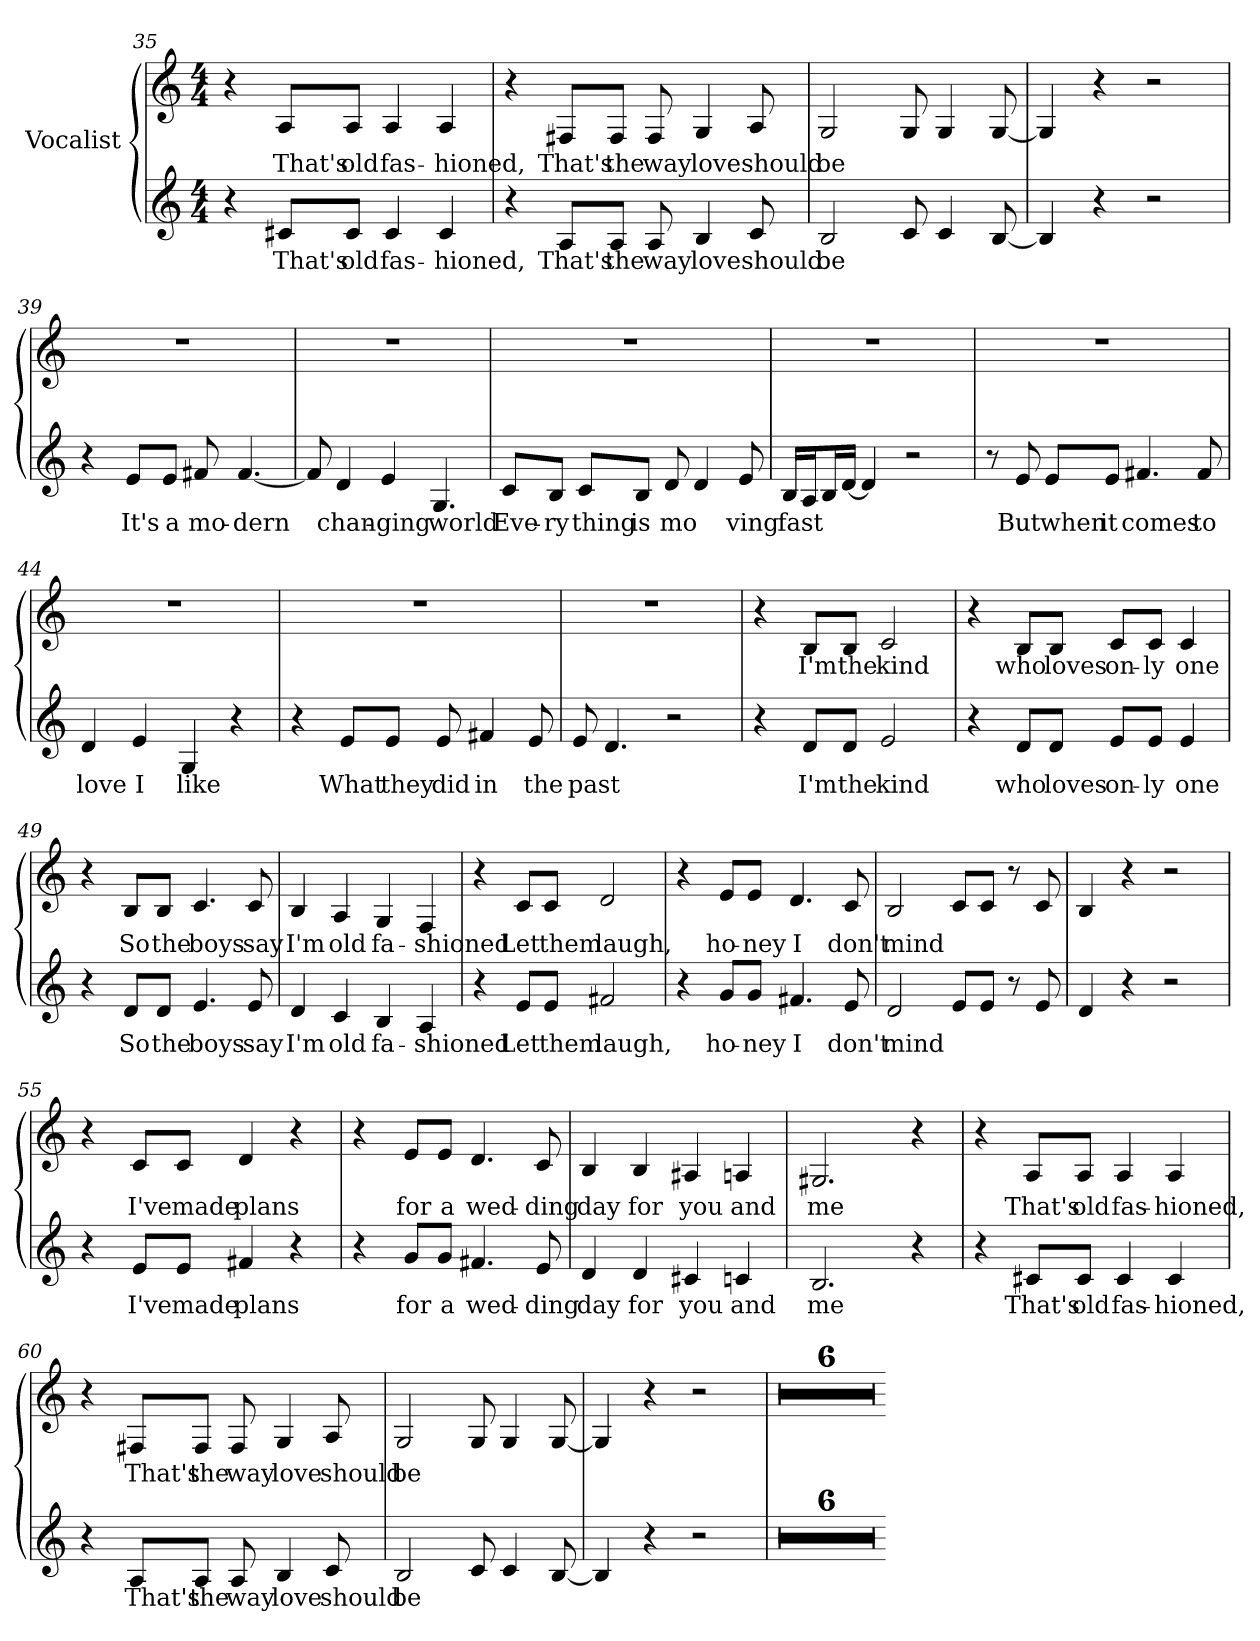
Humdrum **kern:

**kern	**text	**kern	**text
*part1	*part1	*part1	*part1
*staff2	*staff2	*staff1	*staff1
*I"Vocalist	*	*	*
*clefG2	*	*clefG2	*
*M4/4	*	*M4/4	*
=35	=35	=35	=35
4r	.	4r	.
8c#X/L	That's	8A/L	That's
8c#/J	old	8A/J	old
4c#	fas-	4A	fas-
4c#	-hioned,	4A	-hioned,
=36	=36	=36	=36
4r	.	4r	.
8A/L	That's	8F#X/L	That's
8A/J	the	8F#/J	the
8A	way	8F#	way
4B	love	4G	love
8c	should	8A	should
=37	=37	=37	=37
2B	be	2G	be
8c	_	8G	_
4c	_	4G	_
[8B	_	[8G	_
=38	=38	=38	=38
4B]	_	4G]	_
4r	.	4r	.
2r	.	2r	.
=39	=39	=39	=39
4r	.	1r	.
8e/L	It's	.	.
8e/J	a	.	.
8f#X	mo-	.	.
[4.f#	-dern	.	.
=40	=40	=40	=40
8f#]	_	1r	.
4d	chan-	.	.
4e	-ging	.	.
4.G	world	.	.
=41	=41	=41	=41
8c/L	Eve-	1r	.
8B/J	-ry	.	.
8c/L	thing	.	.
8B/J	is	.	.
8d	mo-	.	.
4d	_	.	.
8e	-ving	.	.
=42	=42	=42	=42
16B/LL	fast	1r	.
16A/J	_	.	.
16B/L	_	.	.
[16d/JJ	_	.	.
4d]	_	.	.
2r	.	.	.
=43	=43	=43	=43
8r	.	1r	.
8e	But	.	.
8e/L	when	.	.
8e/J	it	.	.
4.f#X	comes	.	.
8f#	to	.	.
=44	=44	=44	=44
4d	love	1r	.
4e	I	.	.
4G	like	.	.
4r	.	.	.
=45	=45	=45	=45
4r	.	1r	.
8e/L	What	.	.
8e/J	they	.	.
8e	did	.	.
4f#X	in	.	.
8e	the	.	.
=46	=46	=46	=46
8e	past	1r	.
4.d	_	.	.
2r	.	.	.
=47	=47	=47	=47
4r	.	4r	.
8d/L	I'm	8B/L	I'm
8d/J	the	8B/J	the
2e	kind	2c	kind
=48	=48	=48	=48
4r	.	4r	.
8d/L	who	8B/L	who
8d/J	loves	8B/J	loves
8e/L	on-	8c/L	on-
8e/J	-ly	8c/J	-ly
4e	one	4c	one
=49	=49	=49	=49
4r	.	4r	.
8d/L	So	8B/L	So
8d/J	the	8B/J	the
4.e	boys	4.c	boys
8e	say	8c	say
=50	=50	=50	=50
4d	I'm	4B	I'm
4c	old	4A	old
4B	fa-	4G	fa-
4A	-shioned	4F	-shioned
=51	=51	=51	=51
4r	.	4r	.
8e/L	Let	8c/L	Let
8e/J	them	8c/J	them
2f#X	laugh,	2d	laugh,
=52	=52	=52	=52
4r	.	4r	.
8g/L	ho-	8e/L	ho-
8g/J	-ney	8e/J	-ney
4.f#X	I	4.d	I
8e	don't	8c	don't
=53	=53	=53	=53
2d	mind	2B	mind
8e/L	_	8c/L	_
8e/J	_	8c/J	_
8r	.	8r	.
8e	_	8c	_
=54	=54	=54	=54
4d	_	4B	_
4r	.	4r	.
2r	.	2r	.
=55	=55	=55	=55
4r	.	4r	.
8e/L	I've	8c/L	I've
8e/J	made	8c/J	made
4f#X	plans	4d	plans
4r	.	4r	.
=56	=56	=56	=56
4r	.	4r	.
8g/L	for	8e/L	for
8g/J	a	8e/J	a
4.f#X	wed-	4.d	wed-
8e	-ding	8c	-ding
=57	=57	=57	=57
4d	day	4B	day
4d	for	4B	for
4c#X	you	4A#X	you
4cn	and	4An	and
=58	=58	=58	=58
2.B	me	2.G#X	me
4r	.	4r	.
=59	=59	=59	=59
4r	.	4r	.
8c#X/L	That's	8A/L	That's
8c#/J	old	8A/J	old
4c#	fas-	4A	fas-
4c#	-hioned,	4A	-hioned,
=60	=60	=60	=60
4r	.	4r	.
8A/L	That's	8F#X/L	That's
8A/J	the	8F#/J	the
8A	way	8F#	way
4B	love	4G	love
8c	should	8A	should
=61	=61	=61	=61
2B	be	2G	be
8c	_	8G	_
4c	_	4G	_
[8B	_	[8G	_
=62	=62	=62	=62
4B]	_	4G]	_
4r	.	4r	.
2r	.	2r	.
=63	=63	=63	=63
1r	.	1r	.
=64	=64	=64	=64
1r	.	1r	.
=65	=65	=65	=65
1r	.	1r	.
=66	=66	=66	=66
1r	.	1r	.
=67	=67	=67	=67
1r	.	1r	.
=68	=68	=68	=68
1r	.	1r	.
=-	=-	=-	=-
*-	*-	*-	*-
